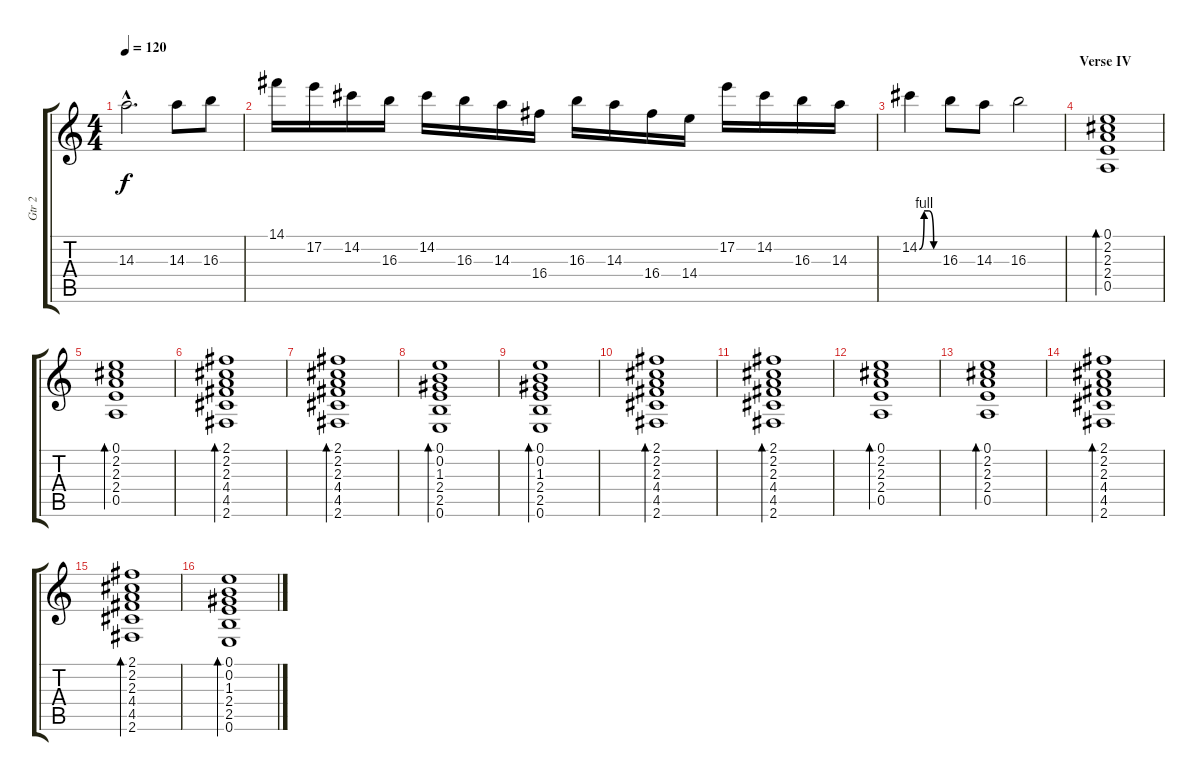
\track ("Gtr 2" "Gtr 2") {instrument electricguitarclean}
\staff {score tabs}
\tuning (E4 B3 G3 D3 A2 E2) {hide}
\ts (4 4)
\tempo 120
\clef g2
\ks c
14.3{hac}.2{d dy f} 14.3.8 16.3.8 |
14.1.16 17.2.16 14.2.16 16.3.16 14.2.16 16.3.16 14.3.16 16.4.16 16.3.16 14.3.16 16.4.16 14.4.16 17.2.16 14.2.16 16.3.16 14.3.16 |
14.2{be (custom 0 0 15 4 30 4 45 0 60 0)}.4 16.3.8 14.3.8 16.3.2 |
\section ("" "Verse IV")
(0.1 2.2 2.3 2.4 0.5).1{bd 240 volume 11 instrument electricguitarclean} |
(0.1 2.2 2.3 2.4 0.5).1{bd 240} |
(2.1 2.2 2.3 4.4 4.5 2.6).1{bd 240} |
(2.1 2.2 2.3 4.4 4.5 2.6).1{bd 240} |
(0.1 0.2 1.3 2.4 2.5 0.6).1{bd 240} |
(0.1 0.2 1.3 2.4 2.5 0.6).1{bd 240} |
(2.1 2.2 2.3 4.4 4.5 2.6).1{bd 240} |
(2.1 2.2 2.3 4.4 4.5 2.6).1{bd 240} |
(0.1 2.2 2.3 2.4 0.5).1{bd 240} |
(0.1 2.2 2.3 2.4 0.5).1{bd 240} |
(2.1 2.2 2.3 4.4 4.5 2.6).1{bd 240} |
(2.1 2.2 2.3 4.4 4.5 2.6).1{bd 240} |
(0.1 0.2 1.3 2.4 2.5 0.6).1{bd 240}
